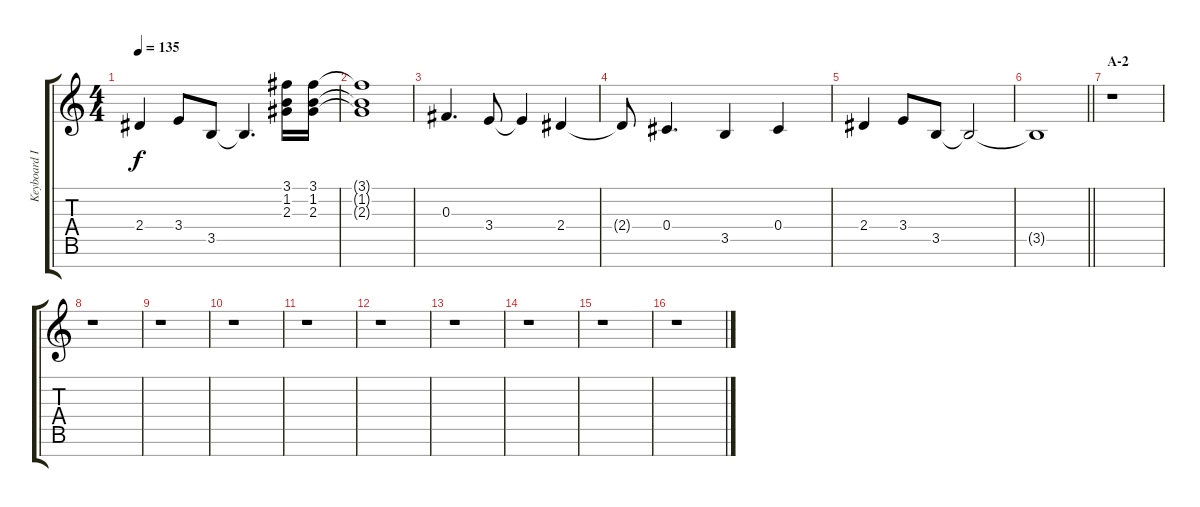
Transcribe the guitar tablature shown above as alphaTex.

\track ("Keyboard I" "Keyboard I") {instrument acousticgrandpiano}
\staff {score tabs}
\tuning (Eb5 Bb4 Gb4 Db4 Ab3 Eb3 Bb2) {hide}
\ts (4 4)
\tempo 135
\clef g2
\ks c
2.4.4{dy f} 3.4.8 3.5.8 3.5{t}.4{d} (3.1 1.2 2.3).16 (3.1 1.2 2.3).16 |
(3.1{t} 1.2{t} 2.3{t}).1 |
0.3.4{d} 3.4.8 3.4{t}.4 2.4.4 |
2.4{t}.8 0.4.4{d} 3.5.4 0.4.4 |
2.4.4 3.4.8 3.5.8 3.5{t}.2 |
\barLineRight lightlight
3.5{t}.1 |
\section ("" "A-2")
r.1 |
r.1 |
r.1 |
r.1 |
r.1 |
r.1 |
r.1 |
r.1 |
r.1 |
r.1
